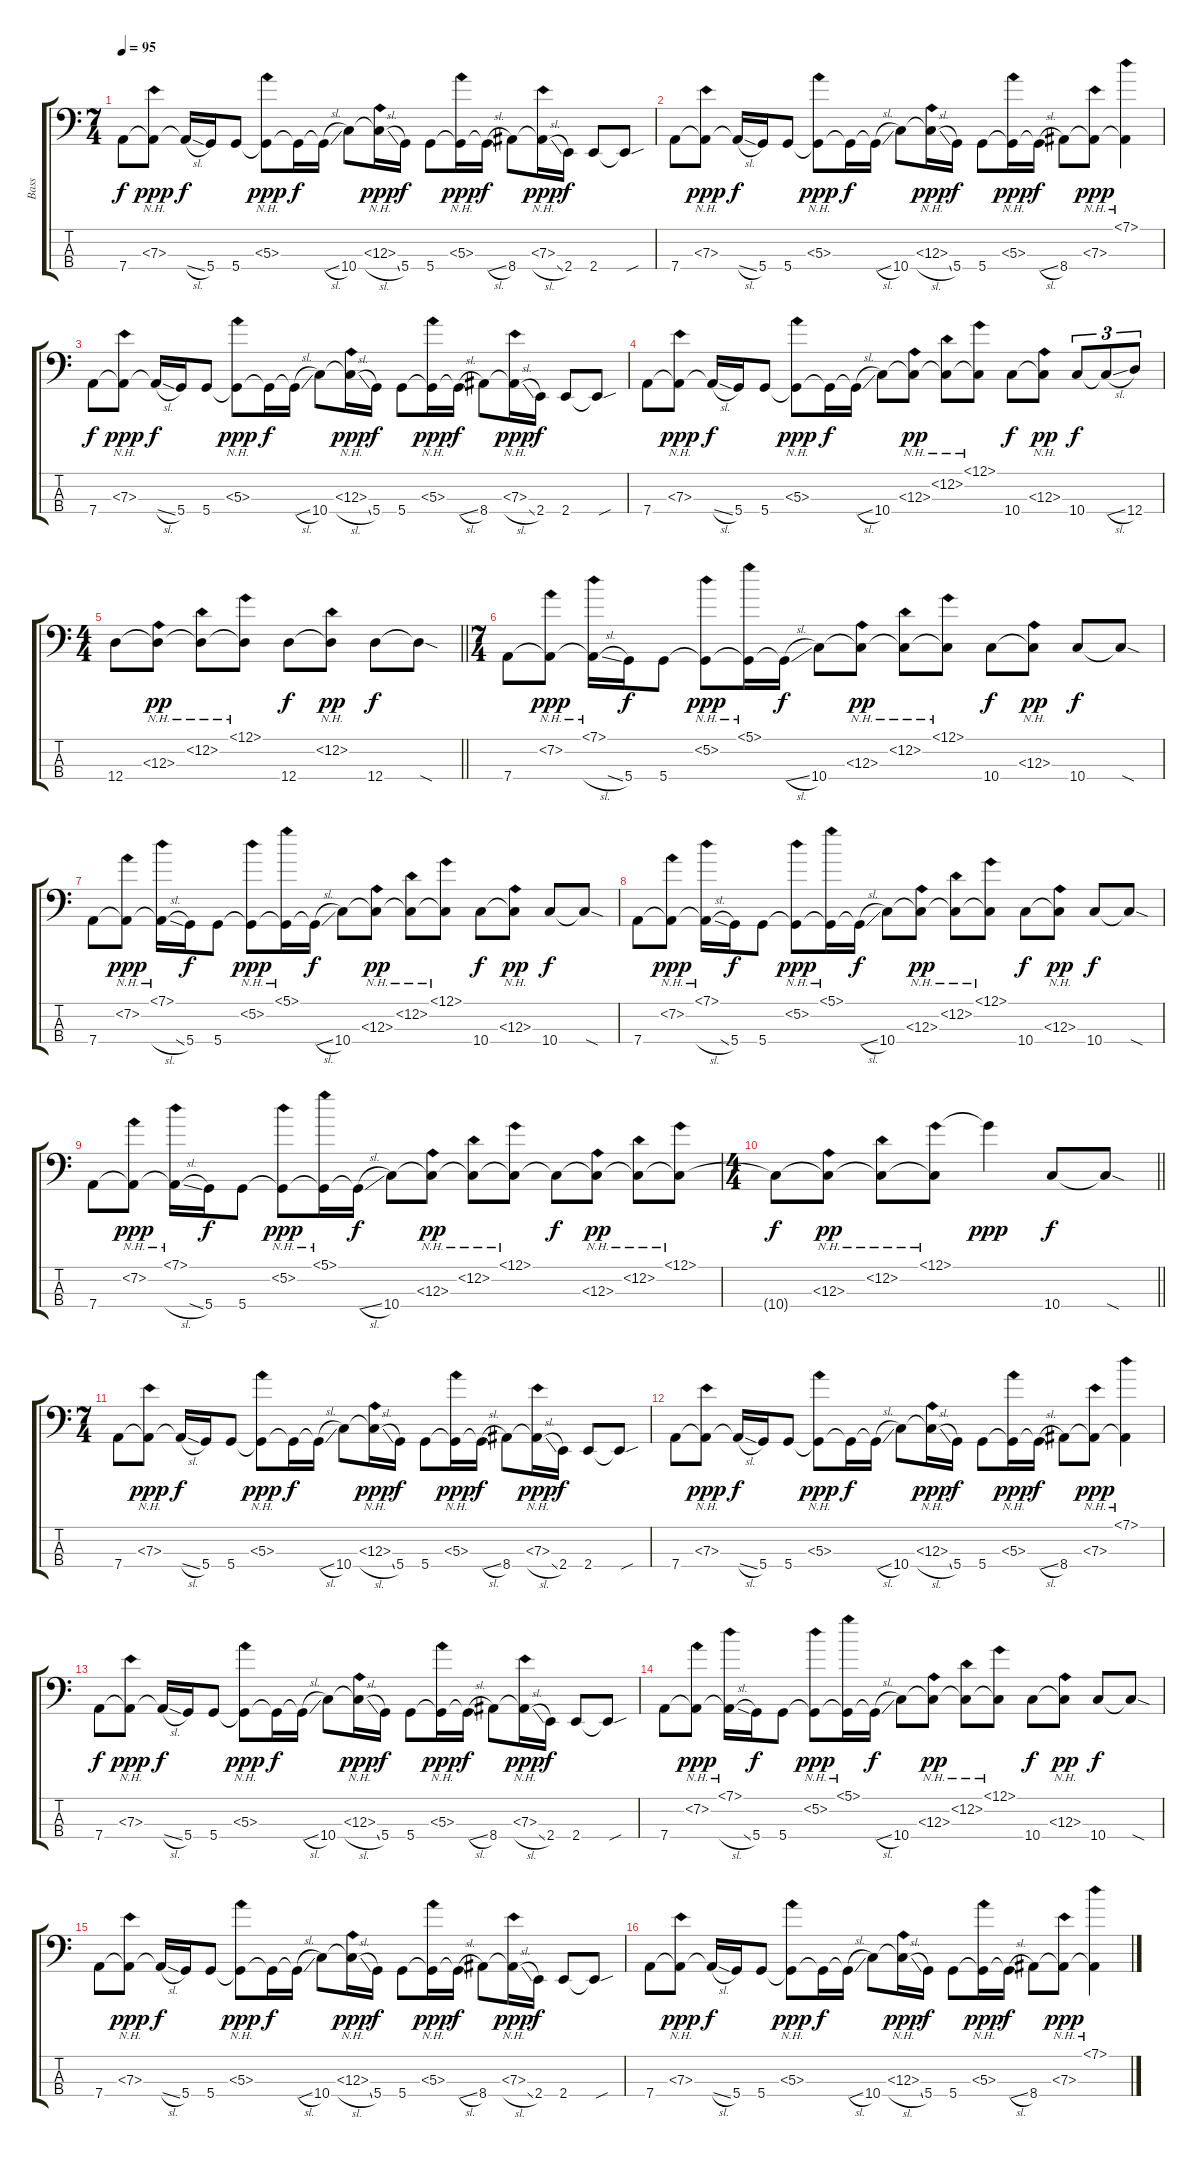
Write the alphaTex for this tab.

\track ("Bass" "Bass") {instrument electricbassfinger}
\staff {score tabs}
\tuning (G2 D2 A1 D1) {hide}
\ts (7 4)
\tempo 95
\clef f4
\ks c
7.4.8{dy f} (7.3{nh} 7.4{t}).8{dy ppp} 7.4{sl t}.16{dy f} 5.4.16 5.4.8 (5.3{nh} 5.4{t}).8{dy ppp} 5.4{t}.16{dy f} 5.4{sl t}.16 10.4.8 (12.3{nh} 10.4{sl t}).16{dy ppp} 5.4.16{dy f} 5.4.8 (5.3{nh} 5.4{t}).16{dy ppp} 5.4{sl t}.16{dy f} 8.4.8 (7.3{nh} 8.4{sl t}).16{dy ppp} 2.4.16{dy f} 2.4.8 2.4{sou t}.8 |
7.4.8 (7.3{nh} 7.4{t}).8{dy ppp} 7.4{sl t}.16{dy f} 5.4.16 5.4.8 (5.3{nh} 5.4{t}).8{dy ppp} 5.4{t}.16{dy f} 5.4{sl t}.16 10.4.8 (12.3{nh} 10.4{sl t}).16{dy ppp} 5.4.16{dy f} 5.4.8 (5.3{nh} 5.4{t}).16{dy ppp} 5.4{sl t}.16{dy f} 8.4.8 (7.3{nh} 8.4{t}).8{dy ppp} (7.1{nh} 8.4{t}).4 |
7.4.8{dy f} (7.3{nh} 7.4{t}).8{dy ppp} 7.4{sl t}.16{dy f} 5.4.16 5.4.8 (5.3{nh} 5.4{t}).8{dy ppp} 5.4{t}.16{dy f} 5.4{sl t}.16 10.4.8 (12.3{nh} 10.4{sl t}).16{dy ppp} 5.4.16{dy f} 5.4.8 (5.3{nh} 5.4{t}).16{dy ppp} 5.4{sl t}.16{dy f} 8.4.8 (7.3{nh} 8.4{sl t}).16{dy ppp} 2.4.16{dy f} 2.4.8 2.4{sou t}.8 |
7.4.8 (7.3{nh} 7.4{t}).8{dy ppp} 7.4{sl t}.16{dy f} 5.4.16 5.4.8 (5.3{nh} 5.4{t}).8{dy ppp} 5.4{t}.16{dy f} 5.4{sl t}.16 10.4.8 (12.3{nh} 10.4{t}).8{dy pp} (12.2{nh} 10.4{t}).8 (12.1{nh} 10.4{t}).8 10.4.8{dy f} (12.3{nh} 10.4{t}).8{dy pp} 10.4.8{tu (3 2) dy f} 10.4{sl t}.8{tu (3 2)} 12.4.8{tu (3 2)} |
\ts (4 4)
\barLineRight lightlight
12.4.8 (12.3{nh} 12.4{t}).8{dy pp} (12.2{nh} 12.4{t}).8 (12.1{nh} 12.4{t}).8 12.4.8{dy f} (12.2{nh} 12.4{t}).8{dy pp} 12.4.8{dy f} 12.4{sod t}.8 |
\ts (7 4)
\section ("" "")
7.4.8 (7.2{nh} 7.4{t}).8{dy ppp} (7.1{nh} 7.4{sl t}).16 5.4.16{dy f} 5.4.8 (5.2{nh} 5.4{t}).8{dy ppp} (5.1{nh} 5.4{t}).16 5.4{sl t}.16{dy f} 10.4.8 (12.3{nh} 10.4{t}).8{dy pp} (12.2{nh} 10.4{t}).8 (12.1{nh} 10.4{t}).8 10.4.8{dy f} (12.3{nh} 10.4{t}).8{dy pp} 10.4.8{dy f} 10.4{sod t}.8 |
7.4.8 (7.2{nh} 7.4{t}).8{dy ppp} (7.1{nh} 7.4{sl t}).16 5.4.16{dy f} 5.4.8 (5.2{nh} 5.4{t}).8{dy ppp} (5.1{nh} 5.4{t}).16 5.4{sl t}.16{dy f} 10.4.8 (12.3{nh} 10.4{t}).8{dy pp} (12.2{nh} 10.4{t}).8 (12.1{nh} 10.4{t}).8 10.4.8{dy f} (12.3{nh} 10.4{t}).8{dy pp} 10.4.8{dy f} 10.4{sod t}.8 |
7.4.8 (7.2{nh} 7.4{t}).8{dy ppp} (7.1{nh} 7.4{sl t}).16 5.4.16{dy f} 5.4.8 (5.2{nh} 5.4{t}).8{dy ppp} (5.1{nh} 5.4{t}).16 5.4{sl t}.16{dy f} 10.4.8 (12.3{nh} 10.4{t}).8{dy pp} (12.2{nh} 10.4{t}).8 (12.1{nh} 10.4{t}).8 10.4.8{dy f} (12.3{nh} 10.4{t}).8{dy pp} 10.4.8{dy f} 10.4{sod t}.8 |
7.4.8 (7.2{nh} 7.4{t}).8{dy ppp} (7.1{nh} 7.4{sl t}).16 5.4.16{dy f} 5.4.8 (5.2{nh} 5.4{t}).8{dy ppp} (5.1{nh} 5.4{t}).16 5.4{sl t}.16{dy f} 10.4.8 (12.3{nh} 10.4{t}).8{dy pp} (12.2{nh} 10.4{t}).8 (12.1{nh} 10.4{t}).8 10.4{t}.8{dy f} (12.3{nh} 10.4{t}).8{dy pp} (12.2{nh} 10.4{t}).8 (12.1{nh} 10.4{t}).8 |
\ts (4 4)
\barLineRight lightlight
10.4{t}.8{dy f} (12.3{nh} 10.4{t}).8{dy pp} (12.2{nh} 10.4{t}).8 (12.1{nh} 10.4{t}).8 12.1{t}.4{dy ppp} 10.4.8{dy f} 10.4{sod t}.8 |
\ts (7 4)
\section ("" "")
7.4.8 (7.3{nh} 7.4{t}).8{dy ppp} 7.4{sl t}.16{dy f} 5.4.16 5.4.8 (5.3{nh} 5.4{t}).8{dy ppp} 5.4{t}.16{dy f} 5.4{sl t}.16 10.4.8 (12.3{nh} 10.4{sl t}).16{dy ppp} 5.4.16{dy f} 5.4.8 (5.3{nh} 5.4{t}).16{dy ppp} 5.4{sl t}.16{dy f} 8.4.8 (7.3{nh} 8.4{sl t}).16{dy ppp} 2.4.16{dy f} 2.4.8 2.4{sou t}.8 |
7.4.8 (7.3{nh} 7.4{t}).8{dy ppp} 7.4{sl t}.16{dy f} 5.4.16 5.4.8 (5.3{nh} 5.4{t}).8{dy ppp} 5.4{t}.16{dy f} 5.4{sl t}.16 10.4.8 (12.3{nh} 10.4{sl t}).16{dy ppp} 5.4.16{dy f} 5.4.8 (5.3{nh} 5.4{t}).16{dy ppp} 5.4{sl t}.16{dy f} 8.4.8 (7.3{nh} 8.4{t}).8{dy ppp} (7.1{nh} 8.4{t}).4 |
7.4.8{dy f} (7.3{nh} 7.4{t}).8{dy ppp} 7.4{sl t}.16{dy f} 5.4.16 5.4.8 (5.3{nh} 5.4{t}).8{dy ppp} 5.4{t}.16{dy f} 5.4{sl t}.16 10.4.8 (12.3{nh} 10.4{sl t}).16{dy ppp} 5.4.16{dy f} 5.4.8 (5.3{nh} 5.4{t}).16{dy ppp} 5.4{sl t}.16{dy f} 8.4.8 (7.3{nh} 8.4{sl t}).16{dy ppp} 2.4.16{dy f} 2.4.8 2.4{sou t}.8 |
7.4.8 (7.2{nh} 7.4{t}).8{dy ppp} (7.1{nh} 7.4{sl t}).16 5.4.16{dy f} 5.4.8 (5.2{nh} 5.4{t}).8{dy ppp} (5.1{nh} 5.4{t}).16 5.4{sl t}.16{dy f} 10.4.8 (12.3{nh} 10.4{t}).8{dy pp} (12.2{nh} 10.4{t}).8 (12.1{nh} 10.4{t}).8 10.4.8{dy f} (12.3{nh} 10.4{t}).8{dy pp} 10.4.8{dy f} 10.4{sod t}.8 |
7.4.8 (7.3{nh} 7.4{t}).8{dy ppp} 7.4{sl t}.16{dy f} 5.4.16 5.4.8 (5.3{nh} 5.4{t}).8{dy ppp} 5.4{t}.16{dy f} 5.4{sl t}.16 10.4.8 (12.3{nh} 10.4{sl t}).16{dy ppp} 5.4.16{dy f} 5.4.8 (5.3{nh} 5.4{t}).16{dy ppp} 5.4{sl t}.16{dy f} 8.4.8 (7.3{nh} 8.4{sl t}).16{dy ppp} 2.4.16{dy f} 2.4.8 2.4{sou t}.8 |
7.4.8 (7.3{nh} 7.4{t}).8{dy ppp} 7.4{sl t}.16{dy f} 5.4.16 5.4.8 (5.3{nh} 5.4{t}).8{dy ppp} 5.4{t}.16{dy f} 5.4{sl t}.16 10.4.8 (12.3{nh} 10.4{sl t}).16{dy ppp} 5.4.16{dy f} 5.4.8 (5.3{nh} 5.4{t}).16{dy ppp} 5.4{sl t}.16{dy f} 8.4.8 (7.3{nh} 8.4{t}).8{dy ppp} (7.1{nh} 8.4{t}).4
